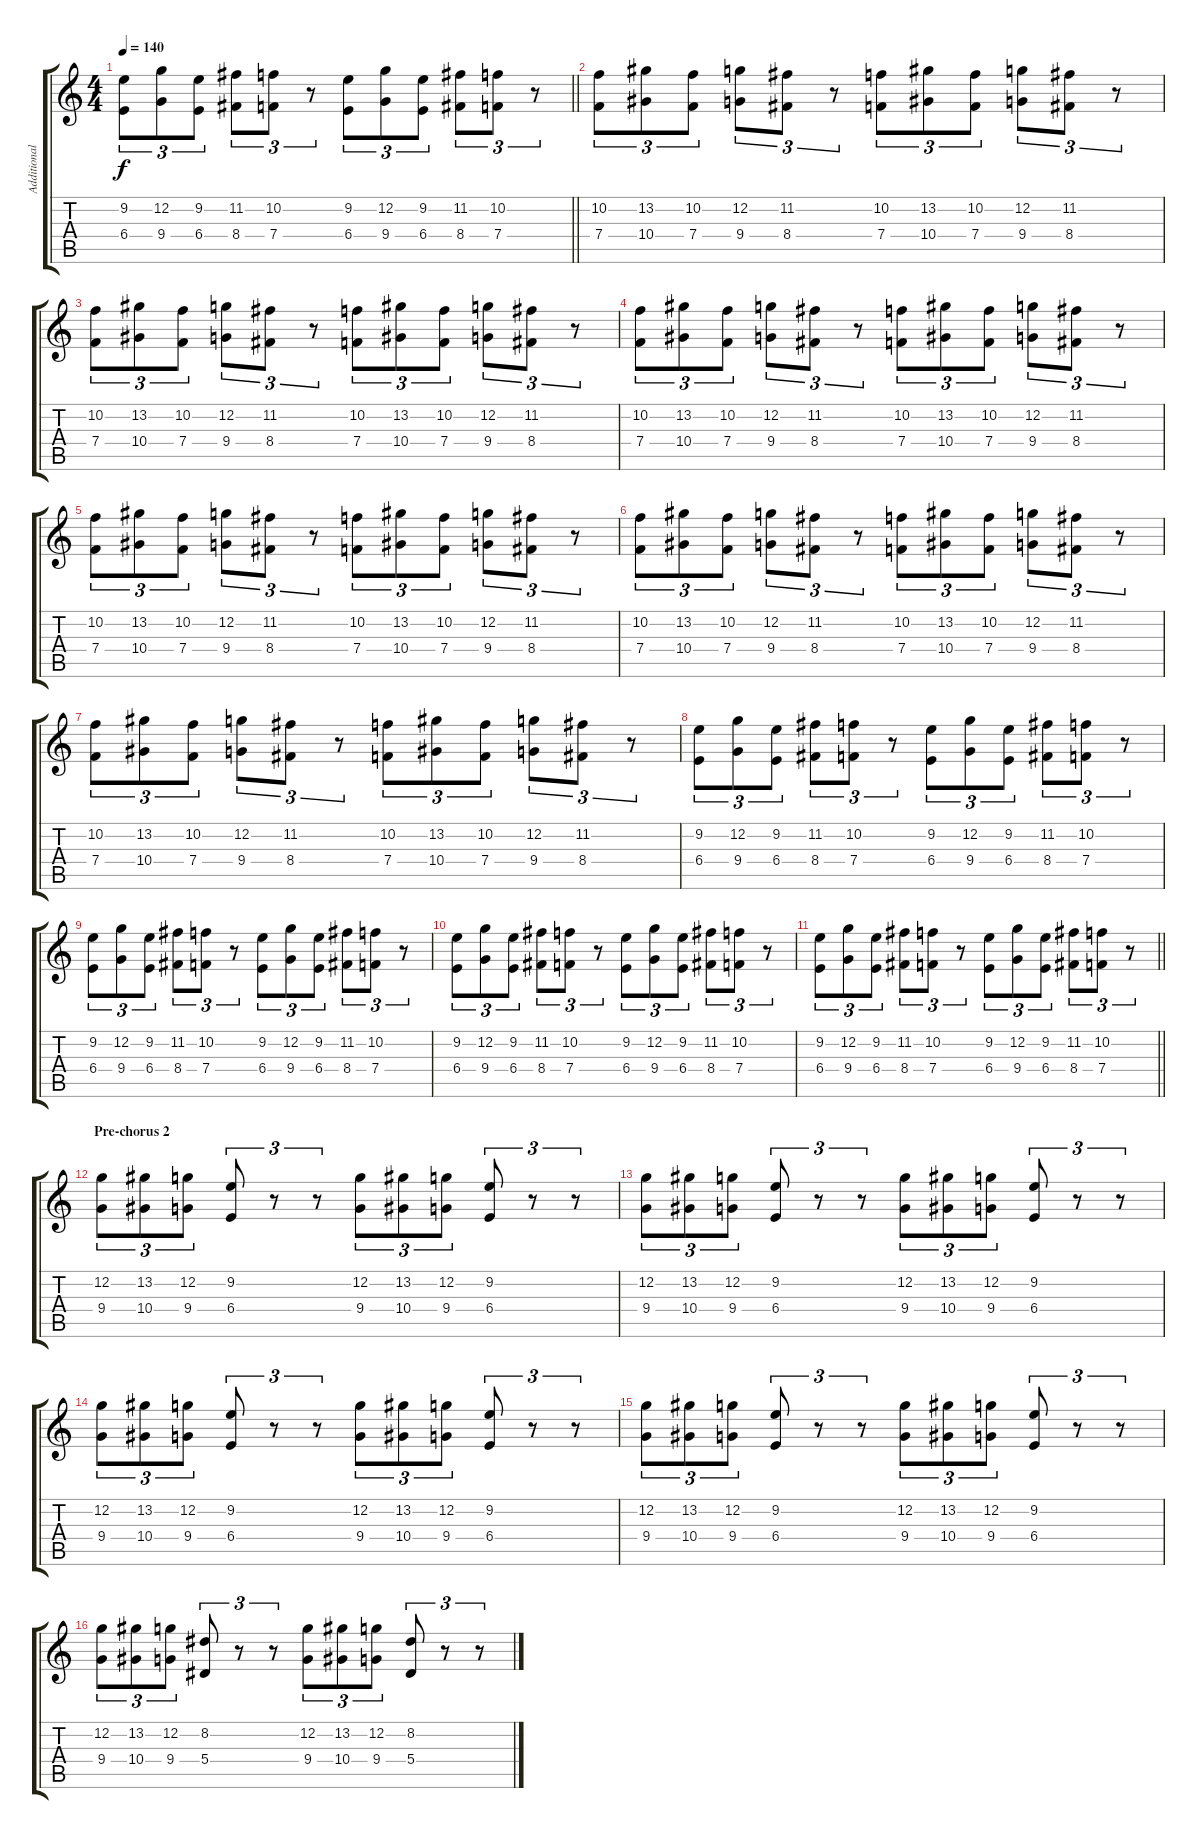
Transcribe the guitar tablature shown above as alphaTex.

\track ("Additional guitar 2/strings" "Additional") {instrument overdrivenguitar}
\staff {score tabs}
\tuning (C4 G3 Eb3 Bb2 F2 C2) {hide}
\ts (4 4)
\tempo 140
\clef g2
\barLineRight lightlight
\ks c
(9.2 6.4).8{tu (3 2) dy f} (12.2 9.4).8{tu (3 2)} (9.2 6.4).8{tu (3 2)} (11.2 8.4).8{tu (3 2)} (10.2 7.4).8{tu (3 2)} r.8{tu (3 2)} (9.2 6.4).8{tu (3 2)} (12.2 9.4).8{tu (3 2)} (9.2 6.4).8{tu (3 2)} (11.2 8.4).8{tu (3 2)} (10.2 7.4).8{tu (3 2)} r.8{tu (3 2)} |
(10.2 7.4).8{tu (3 2) instrument stringensemble1} (13.2 10.4).8{tu (3 2)} (10.2 7.4).8{tu (3 2)} (12.2 9.4).8{tu (3 2)} (11.2 8.4).8{tu (3 2)} r.8{tu (3 2)} (10.2 7.4).8{tu (3 2)} (13.2 10.4).8{tu (3 2)} (10.2 7.4).8{tu (3 2)} (12.2 9.4).8{tu (3 2)} (11.2 8.4).8{tu (3 2)} r.8{tu (3 2)} |
(10.2 7.4).8{tu (3 2) instrument stringensemble1} (13.2 10.4).8{tu (3 2)} (10.2 7.4).8{tu (3 2)} (12.2 9.4).8{tu (3 2)} (11.2 8.4).8{tu (3 2)} r.8{tu (3 2)} (10.2 7.4).8{tu (3 2)} (13.2 10.4).8{tu (3 2)} (10.2 7.4).8{tu (3 2)} (12.2 9.4).8{tu (3 2)} (11.2 8.4).8{tu (3 2)} r.8{tu (3 2)} |
(10.2 7.4).8{tu (3 2) instrument stringensemble1} (13.2 10.4).8{tu (3 2)} (10.2 7.4).8{tu (3 2)} (12.2 9.4).8{tu (3 2)} (11.2 8.4).8{tu (3 2)} r.8{tu (3 2)} (10.2 7.4).8{tu (3 2)} (13.2 10.4).8{tu (3 2)} (10.2 7.4).8{tu (3 2)} (12.2 9.4).8{tu (3 2)} (11.2 8.4).8{tu (3 2)} r.8{tu (3 2)} |
(10.2 7.4).8{tu (3 2) instrument stringensemble1} (13.2 10.4).8{tu (3 2)} (10.2 7.4).8{tu (3 2)} (12.2 9.4).8{tu (3 2)} (11.2 8.4).8{tu (3 2)} r.8{tu (3 2)} (10.2 7.4).8{tu (3 2)} (13.2 10.4).8{tu (3 2)} (10.2 7.4).8{tu (3 2)} (12.2 9.4).8{tu (3 2)} (11.2 8.4).8{tu (3 2)} r.8{tu (3 2)} |
(10.2 7.4).8{tu (3 2) instrument stringensemble1} (13.2 10.4).8{tu (3 2)} (10.2 7.4).8{tu (3 2)} (12.2 9.4).8{tu (3 2)} (11.2 8.4).8{tu (3 2)} r.8{tu (3 2)} (10.2 7.4).8{tu (3 2)} (13.2 10.4).8{tu (3 2)} (10.2 7.4).8{tu (3 2)} (12.2 9.4).8{tu (3 2)} (11.2 8.4).8{tu (3 2)} r.8{tu (3 2)} |
(10.2 7.4).8{tu (3 2) instrument stringensemble1} (13.2 10.4).8{tu (3 2)} (10.2 7.4).8{tu (3 2)} (12.2 9.4).8{tu (3 2)} (11.2 8.4).8{tu (3 2)} r.8{tu (3 2)} (10.2 7.4).8{tu (3 2)} (13.2 10.4).8{tu (3 2)} (10.2 7.4).8{tu (3 2)} (12.2 9.4).8{tu (3 2)} (11.2 8.4).8{tu (3 2)} r.8{tu (3 2)} |
(9.2 6.4).8{tu (3 2)} (12.2 9.4).8{tu (3 2)} (9.2 6.4).8{tu (3 2)} (11.2 8.4).8{tu (3 2)} (10.2 7.4).8{tu (3 2)} r.8{tu (3 2)} (9.2 6.4).8{tu (3 2)} (12.2 9.4).8{tu (3 2)} (9.2 6.4).8{tu (3 2)} (11.2 8.4).8{tu (3 2)} (10.2 7.4).8{tu (3 2)} r.8{tu (3 2)} |
(9.2 6.4).8{tu (3 2)} (12.2 9.4).8{tu (3 2)} (9.2 6.4).8{tu (3 2)} (11.2 8.4).8{tu (3 2)} (10.2 7.4).8{tu (3 2)} r.8{tu (3 2)} (9.2 6.4).8{tu (3 2)} (12.2 9.4).8{tu (3 2)} (9.2 6.4).8{tu (3 2)} (11.2 8.4).8{tu (3 2)} (10.2 7.4).8{tu (3 2)} r.8{tu (3 2)} |
(9.2 6.4).8{tu (3 2)} (12.2 9.4).8{tu (3 2)} (9.2 6.4).8{tu (3 2)} (11.2 8.4).8{tu (3 2)} (10.2 7.4).8{tu (3 2)} r.8{tu (3 2)} (9.2 6.4).8{tu (3 2)} (12.2 9.4).8{tu (3 2)} (9.2 6.4).8{tu (3 2)} (11.2 8.4).8{tu (3 2)} (10.2 7.4).8{tu (3 2)} r.8{tu (3 2)} |
\barLineRight lightlight
(9.2 6.4).8{tu (3 2)} (12.2 9.4).8{tu (3 2)} (9.2 6.4).8{tu (3 2)} (11.2 8.4).8{tu (3 2)} (10.2 7.4).8{tu (3 2)} r.8{tu (3 2)} (9.2 6.4).8{tu (3 2)} (12.2 9.4).8{tu (3 2)} (9.2 6.4).8{tu (3 2)} (11.2 8.4).8{tu (3 2)} (10.2 7.4).8{tu (3 2)} r.8{tu (3 2)} |
\section ("" "Pre-chorus 2")
(12.2 9.4).8{tu (3 2)} (13.2 10.4).8{tu (3 2)} (12.2 9.4).8{tu (3 2)} (9.2 6.4).8{tu (3 2)} r.8{tu (3 2)} r.8{tu (3 2)} (12.2 9.4).8{tu (3 2)} (13.2 10.4).8{tu (3 2)} (12.2 9.4).8{tu (3 2)} (9.2 6.4).8{tu (3 2)} r.8{tu (3 2)} r.8{tu (3 2)} |
(12.2 9.4).8{tu (3 2)} (13.2 10.4).8{tu (3 2)} (12.2 9.4).8{tu (3 2)} (9.2 6.4).8{tu (3 2)} r.8{tu (3 2)} r.8{tu (3 2)} (12.2 9.4).8{tu (3 2)} (13.2 10.4).8{tu (3 2)} (12.2 9.4).8{tu (3 2)} (9.2 6.4).8{tu (3 2)} r.8{tu (3 2)} r.8{tu (3 2)} |
(12.2 9.4).8{tu (3 2)} (13.2 10.4).8{tu (3 2)} (12.2 9.4).8{tu (3 2)} (9.2 6.4).8{tu (3 2)} r.8{tu (3 2)} r.8{tu (3 2)} (12.2 9.4).8{tu (3 2)} (13.2 10.4).8{tu (3 2)} (12.2 9.4).8{tu (3 2)} (9.2 6.4).8{tu (3 2)} r.8{tu (3 2)} r.8{tu (3 2)} |
(12.2 9.4).8{tu (3 2)} (13.2 10.4).8{tu (3 2)} (12.2 9.4).8{tu (3 2)} (9.2 6.4).8{tu (3 2)} r.8{tu (3 2)} r.8{tu (3 2)} (12.2 9.4).8{tu (3 2)} (13.2 10.4).8{tu (3 2)} (12.2 9.4).8{tu (3 2)} (9.2 6.4).8{tu (3 2)} r.8{tu (3 2)} r.8{tu (3 2)} |
(12.2 9.4).8{tu (3 2)} (13.2 10.4).8{tu (3 2)} (12.2 9.4).8{tu (3 2)} (8.2 5.4).8{tu (3 2)} r.8{tu (3 2)} r.8{tu (3 2)} (12.2 9.4).8{tu (3 2)} (13.2 10.4).8{tu (3 2)} (12.2 9.4).8{tu (3 2)} (8.2 5.4).8{tu (3 2)} r.8{tu (3 2)} r.8{tu (3 2)}
